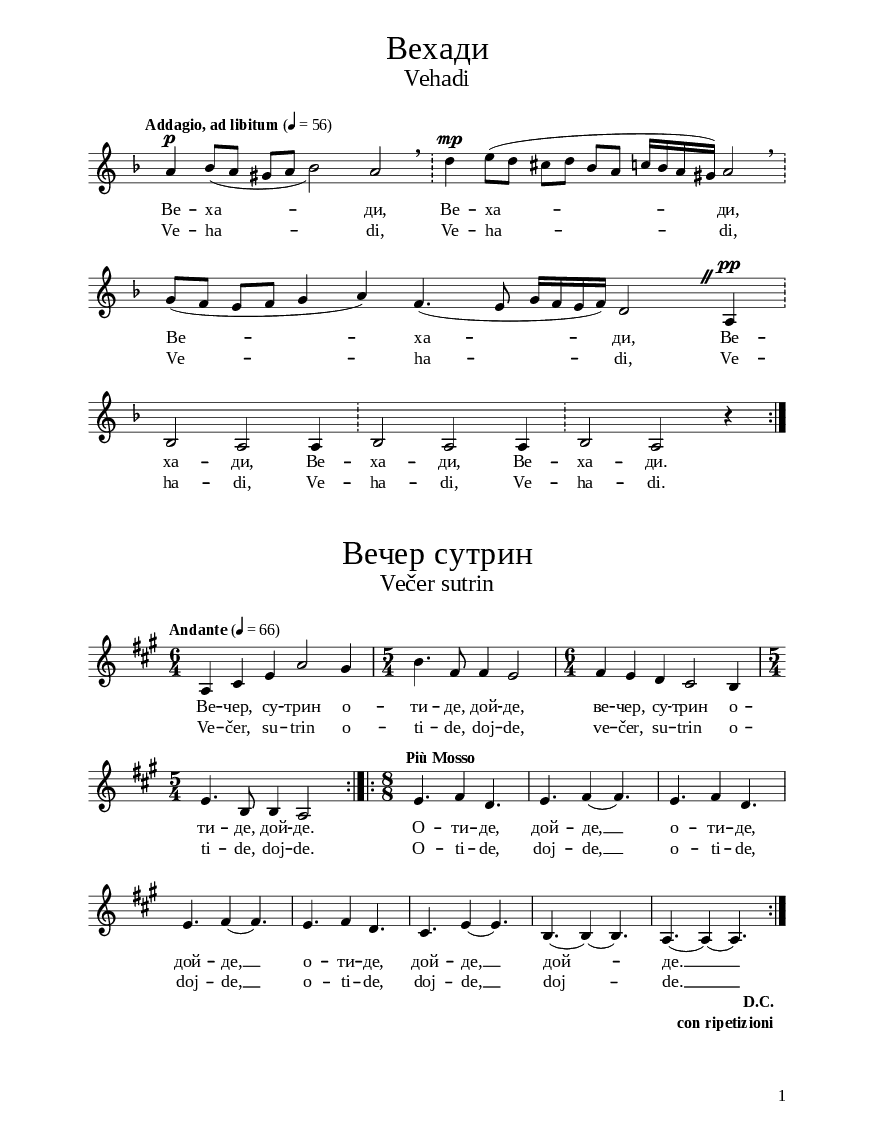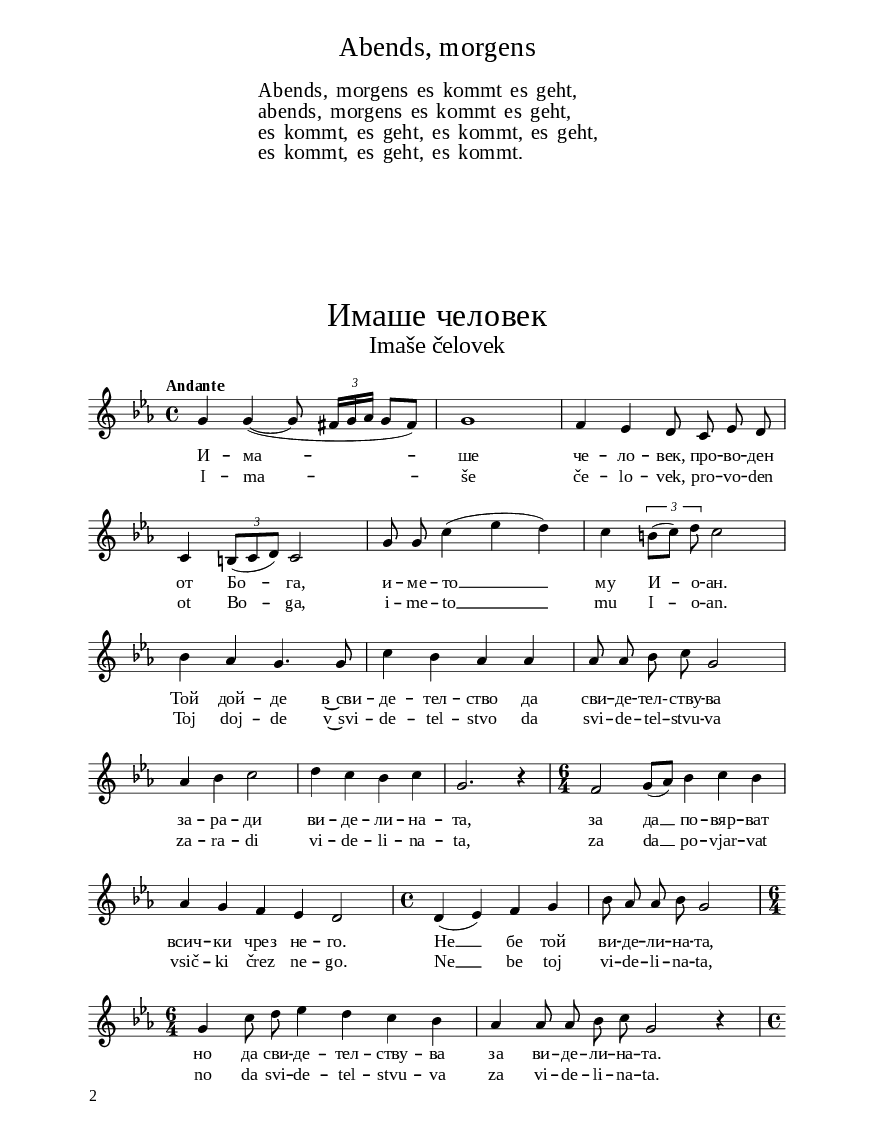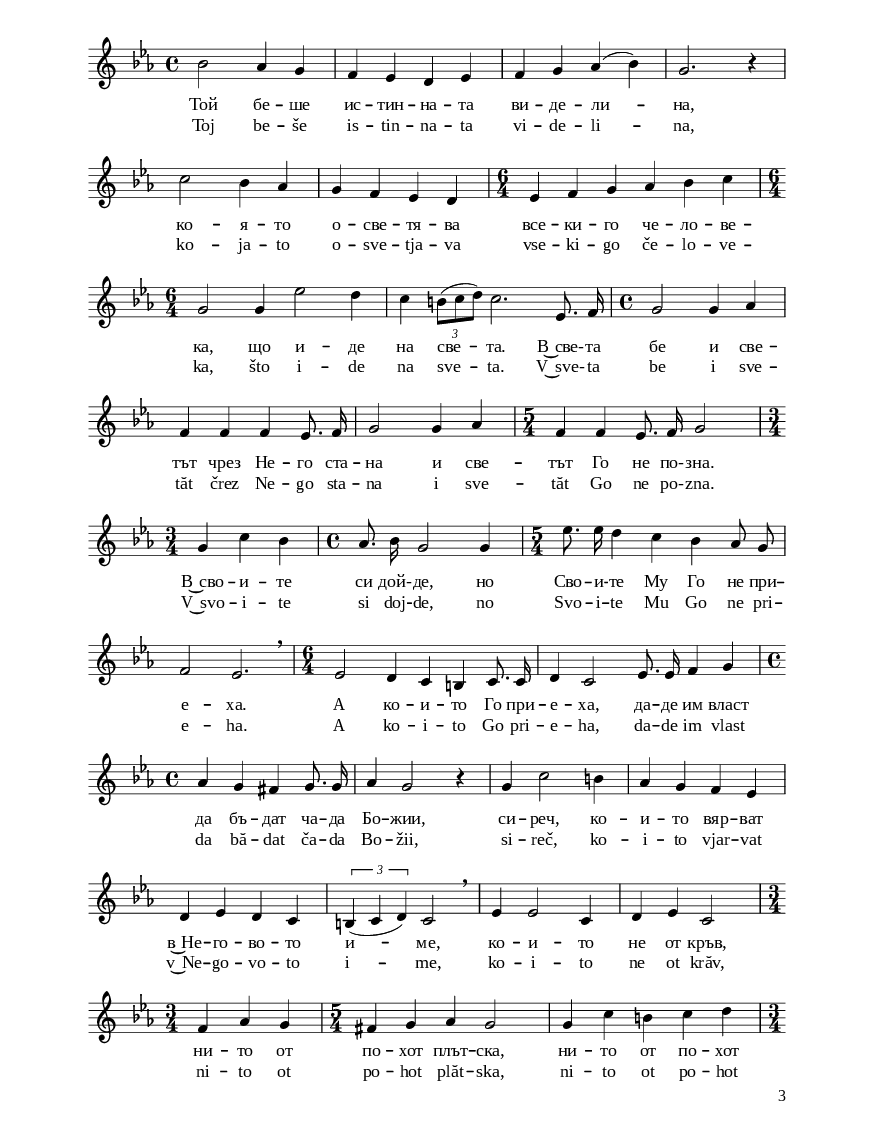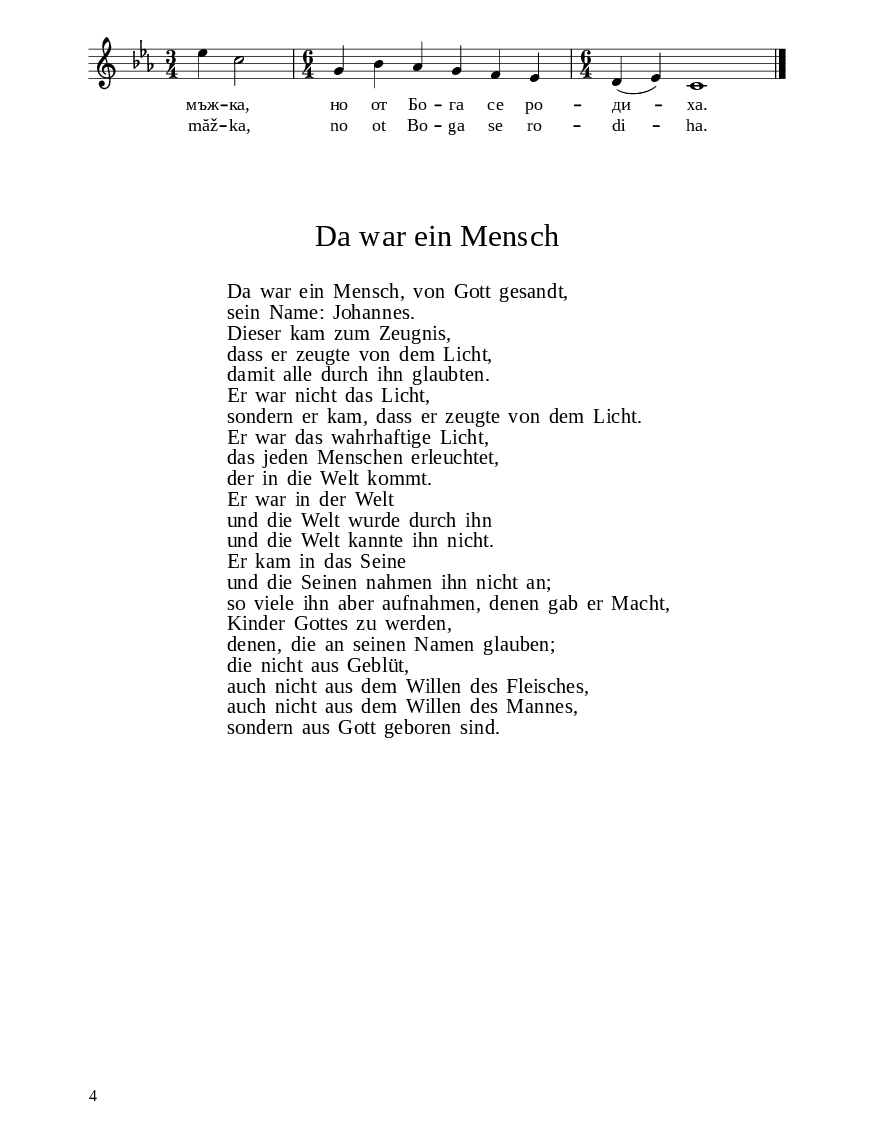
\version "2.24.1"

% include paper part and global functions
\include "include/globals.ily"

\bookpart {
  \label #'ref083_1
  \tocItem \markup "Вехади – Vehadi"
  \include "include/bookpart-paper.ily"
  \score {
    \include "include/score-layout.ily"

    \new Voice \absolute {
      \clef treble
      \key d \minor
      \tempoFunc "Addagio, ad libitum" 4 "56"
      \override Staff.BarLine.gap = 0.5
      \autoBeamOff
      \omit Score.TimeSignature
      \cadenzaOn % allows custom bar lines



      \slurDown a'4^\p bes'8 [ ( a'] gis' [a'] bes'2 ) \slurNeutral a' \bar "!"  \breathe  d''4^\mp  e''8 ( [d''] cis'' [d''] bes' [a'] c''16 [bes' a' gis'!] ) a'2 \bar "!" \breathe \break |

      \time 10/4 gis'8 ([ f'] e' [f'] gis'4 a' ) f'4. ( e'8 gis'16 [f' e' f'] ) d'2
      \override BreathingSign.text = \markup {
        \musicglyph "scripts.caesura.straight"
      }
      \breathe
      a4^\pp \bar "!" \break |


      bes2 a2 a4 \bar "!"  bes2 a a4  \bar "!"  bes2 a r4
      \bar ":|." \break
    }

    \addlyrics {
      Ве -- ха -- ди, Ве -- ха -- ди, Ве -- ха -- ди,
      Ве -- ха -- ди, Ве -- ха -- ди, Ве -- ха -- ди.
    }
    \addlyrics {
      Ve -- ha -- di, Ve -- ha -- di, Ve -- ha -- di,
      Ve -- ha -- di, Ve -- ha -- di, Ve -- ha -- di.
    }
    \header {
      title = \titleFunc "Вехади" "Vehadi"
    }

    \midi{}

  } % score
  %

  \include "include/bookpart-paper.ily"
  \label #'ref083_2
  \tocItem \markup "Вечер сутрин – Večer sutrin"
  \score {
    \include "include/score-layout.ily"

    \new Voice \absolute {
      \clef treble
      \key a \major
      \time 6/4
      \tempoFunc "Andante" 4 "66"
      \autoBeamOff

      a4 cis' e' a'2 gis'4 |  \time 5/4  b'4. fis'8 fis'4 e'2 | \time 6/4  fis'4 e' d' cis'2 b4 \break |

      \time 5/4  e'4. b8 b4 a2 | \bar ":|.|:" \time 8/8 \tempo  "      Più Mosso"

      e'4. fis'4 d'4. | e'4. fis'4 ~ fis'4. | e'4. fis'4 d'4. \break |

      e'4. fis'4 ~ fis'4. |e'4. fis'4 d'4. | cis'4. e'4 ~ e'4. | b4. ~ b4 ~ b4. | a4. ~ a4 ~ a4. | \bar ":|."


    }

    \addlyrics {
      Ве -- чер,
      су -- трин о -- ти -- де, дой -- де, ве -- чер,
      су -- трин о -- ти -- де, дой -- де. О -- ти --
      де, дой -- де, __ о -- ти -- де, дой -- де, __ о -- ти
      -- де, дой -- де, __ дой -- де. __}
      \addlyrics {
        Ve -- čer,
        su -- trin o -- ti -- de, doj -- de, ve -- čer,
        su -- trin o -- ti -- de, doj -- de. O -- ti --
        de, doj -- de, __ o -- ti -- de, doj -- de, __ o -- ti
        -- de, doj -- de, __ doj -- de. __}
        \header {
          title = \titleFunc "Вечер сутрин" "Večer sutrin"
        }

        \midi{}

      } % score

      \markup \dc-two "D.C." "con ripetizioni"

      \pageBreak

      % include foreign translation(s) of the song
      \version "2.24.0"

\markup \fill-line { \fontsize #deTitleFontSize "Abends, morgens" }
\markup \null
\markup \null
\markup \fontsize #deCoupletFontSize {
  \hspace #14
  \override #`(baseline-skip . ,deCoupletBaselineSkip)


  
  \column {
     \line { "   "Abends, morgens es kommt es geht, }
     \line { "   "abends, morgens es kommt es geht, }
     \line { "   "es kommt, es geht, es kommt, es geht, }
     \line { "   "es kommt, es geht, es kommt. }
  }
}    



      \markup \empty-three
      \markup \empty-three
      \include "include/bookpart-paper.ily"
      \label #'ref083_3
      \tocItem \markup "Имаше человек  – Imaše čelovek"
      \score {
        \include "include/score-layout.ily"

        \new Voice \absolute {
          \clef treble
          \key c \minor
          \time 4/4
          \tempo "Andante"

          \autoBeamOff
          g'4  g' ( ~ g'8 \times 2/3  { fis'16 [g'16 as'] } g'8 [ fis'] ) | g'1 | f'4 es' d'8 c' es' d' \break |

          c'4  \times 2/3  { b8 ( [c' d'8] )  } c'2 | g'8 g' c''4 ( es'' d'' ) | \tupletUp c''4 \tuplet 3/2 { b'8 ([ c''] ) d''8 } c''2 \break \tupletNeutral |

          bes'4 as' g'4. g'8 | c''4 bes' as' as' | as'8 as' bes' c'' g'2 \break |

          as'4 bes' c''2 |  d''4 c'' bes' c'' | g'2. r4 |  \time 6/4  f'2 g'8 [( as' )] bes'4 c'' bes' \break |

          as'4 g' f' es' d'2 | \time 4/4  d'4 ( es' ) f' g' | bes'8 as' as' bes' g'2 \break |

          \time 6/4  g'4 c''8 d'' es''4 d'' c'' bes' | as'4 as'8 as' bes' c'' g'2 r4 \break |

          \time 4/4  bes'2 as'4 g' | f'4 es' d' es' | f'4 g' as' ( bes' ) | g'2. r4 \break |

          c''2 bes'4 as' | g'4 f' es' d' | \time 6/4  es'4 f' g' as' bes' c'' | \break

          \time 6/4  g'2 g'4 es''2 d''4 | c''4  \times 2/3  { b'8 ( [c'' d''8] ) } c''2.  es'8. f'16 \noBeam | \time 4/4  g'2 g'4 as' \break |

          f'4 f' f' es'8. f'16 | g'2 g'4 as' | \time 5/4  f'4 f' es'8. f'16 g'2 \break |

          \time 3/4  g'4 c'' bes' | \time 4/4  as'8. bes'16 g'2 g'4 | \time 5/4  es''8. es''16 d''4 c'' bes' as'8 g' \break |

          f'2 es'2. \breathe | \time 6/4  es'2 d'4 c' b c'8. c'16 | d'4 c'2 es'8. es'16 f'4 g' \break |

          \time 4/4  as'4 g' fis' g'8. g'16 \noBeam | as'4 g'2 r4 | g'4 c''2 b'4 | as'4 g' f' es' \break |

          d'4 es' d' c' | \times 2/3  {
            b4 ( c'4 d' )} c'2 \breathe | es'4 es'2 c'4 | d'4 es' c'2 \break |

            \time 3/4  f'4 as' g' | \time 5/4  fis'4 g' as' g'2 | g'4 c'' b' c'' d'' \break |

            \time 3/4  es''4 c''2 | \time 6/4  g'4 bes' as' g' f' es' | \time 6/4  d'4 ( es' ) c'1 | \bar "|."
          }

          \addlyrics {
            И -- ма --
            ше че -- ло -- век, про -- во -- ден от Бо --
            га, и -- ме -- то __ му И -- о -- ан. Той дой --
            де в~сви -- де -- тел -- ство да сви -- де -- "тел-"
            -- ству -- ва за -- ра -- ди ви -- де -- ли -- на
            -- та, за да __ по -- вяр -- ват всич -- ки чрез не
            -- го. Не __ бе той ви -- де -- ли -- на -- та, но
            да сви -- де -- тел -- ству -- ва за ви -- де --
            ли -- на -- та. Той бе -- ше ис -- тин -- на --
            та ви -- де -- ли -- на, ко -- я -- то о -- све
            -- тя -- ва все -- ки -- го че -- ло -- ве -- ка,
            що и -- де на све -- та. "В~све-" -- та бе и све
            -- тът чрез Не -- го ста -- на и све -- тът Го
            не "по-" -- зна. В~сво -- и -- те си "дой-" -- де, но
            Сво -- и -- те Му Го не при -- е -- ха. А ко
            -- и -- то Го при -- е -- ха, да -- де им власт
            да бъ -- дат ча -- да Бо -- жии, си -- реч, ко
            -- и -- то вяр -- ват в~Не -- го -- во -- то и --
            ме, ко -- и -- то не от кръв, ни -- то от по
            -- хот плът -- ска, ни -- то от по -- хот мъж --
            ка, но от Бо -- га се ро -- ди -- ха.}
            \addlyrics {
              I -- ma --
              še če -- lo -- vek, pro -- vo -- den ot Bo --
              ga, i -- me -- to __ mu I -- o -- an. Toj doj --
              de v~svi -- de -- tel -- stvo da svi -- de -- tel
              -- stvu -- va za -- ra -- di vi -- de -- li -- na
              -- ta, za da __ po -- vjar -- vat vsič -- ki črez ne
              -- go. Ne __ be toj vi -- de -- li -- na -- ta, no
              da svi -- de -- tel -- stvu -- va za vi -- de --
              li -- na -- ta. Toj be -- še is -- tin -- na --
              ta vi -- de -- li -- na, ko -- ja -- to o -- sve
              -- tja -- va vse -- ki -- go če -- lo -- ve -- ka,
              što i -- de na sve -- ta. "V~sve-" -- ta be i sve
              -- tăt črez Ne -- go sta -- na i sve -- tăt Go
              ne "po-" -- zna. V~svo -- i -- te si doj -- de, no
              Svo -- i -- te Mu Go ne pri -- e -- ha. A ko
              -- i -- to Go pri -- e -- ha, da -- de im vlast
              da bă -- dat ča -- da Bo -- žii, si -- reč, ko
              -- i -- to vjar -- vat v~Ne -- go -- vo -- to i --
              me, ko -- i -- to ne ot krăv, ni -- to ot po
              -- hot plăt -- ska, ni -- to ot po -- hot măž --
              ka, no ot Bo -- ga se ro -- di -- ha.}

              \header {
                title = \titleFunc "Имаше человек" "Imaše čelovek"
              }

              \midi{}

            } % score

            \markup \empty-two

            % include foreign translation(s) of the song
            \version "2.20.0"

\markup \fill-line { \fontsize #6 "Da war ein Mensch" }
\markup \null
\markup \null
\markup \fontsize #+2.5 {
    \hspace #12
    \override #'(baseline-skip . 2)
    
        \column {

     \line { " " } 
     
    \line { " " Da war ein Mensch, von Gott gesandt,  }

\line { " " sein Name: Johannes. }

\line { " " Dieser kam zum Zeugnis,  }

\line { " " dass er zeugte von dem Licht, }

\line { " " damit alle durch ihn glaubten. }

\line { " " Er war nicht das Licht,  }

\line { " " sondern er kam, dass er zeugte von dem Licht. }

\line { " " Er war das wahrhaftige Licht,  }

\line { " " das jeden Menschen erleuchtet, }

\line { " " der in die Welt kommt. }

\line { " " Er war in der Welt }

\line { " " und die Welt wurde durch ihn }

\line { " " und die Welt kannte ihn nicht. }

\line { " " Er kam in das Seine }

\line { " " und die Seinen nahmen ihn nicht an; }

\line { " " so viele ihn aber aufnahmen, denen gab er Macht, }

\line { " " Kinder Gottes zu werden, }

\line { " " denen, die an seinen Namen glauben; }

\line { " " die nicht aus Geblüt,  }

\line { " " auch nicht aus dem Willen des Fleisches,  }

\line { " " auch nicht aus dem Willen des Mannes,  }

\line { " " sondern aus Gott geboren sind.  }
     
    }
}
%}
   
 
 


 
    
   
    
 
%--------------------------------------------------------------------- 


          } % bookpart
